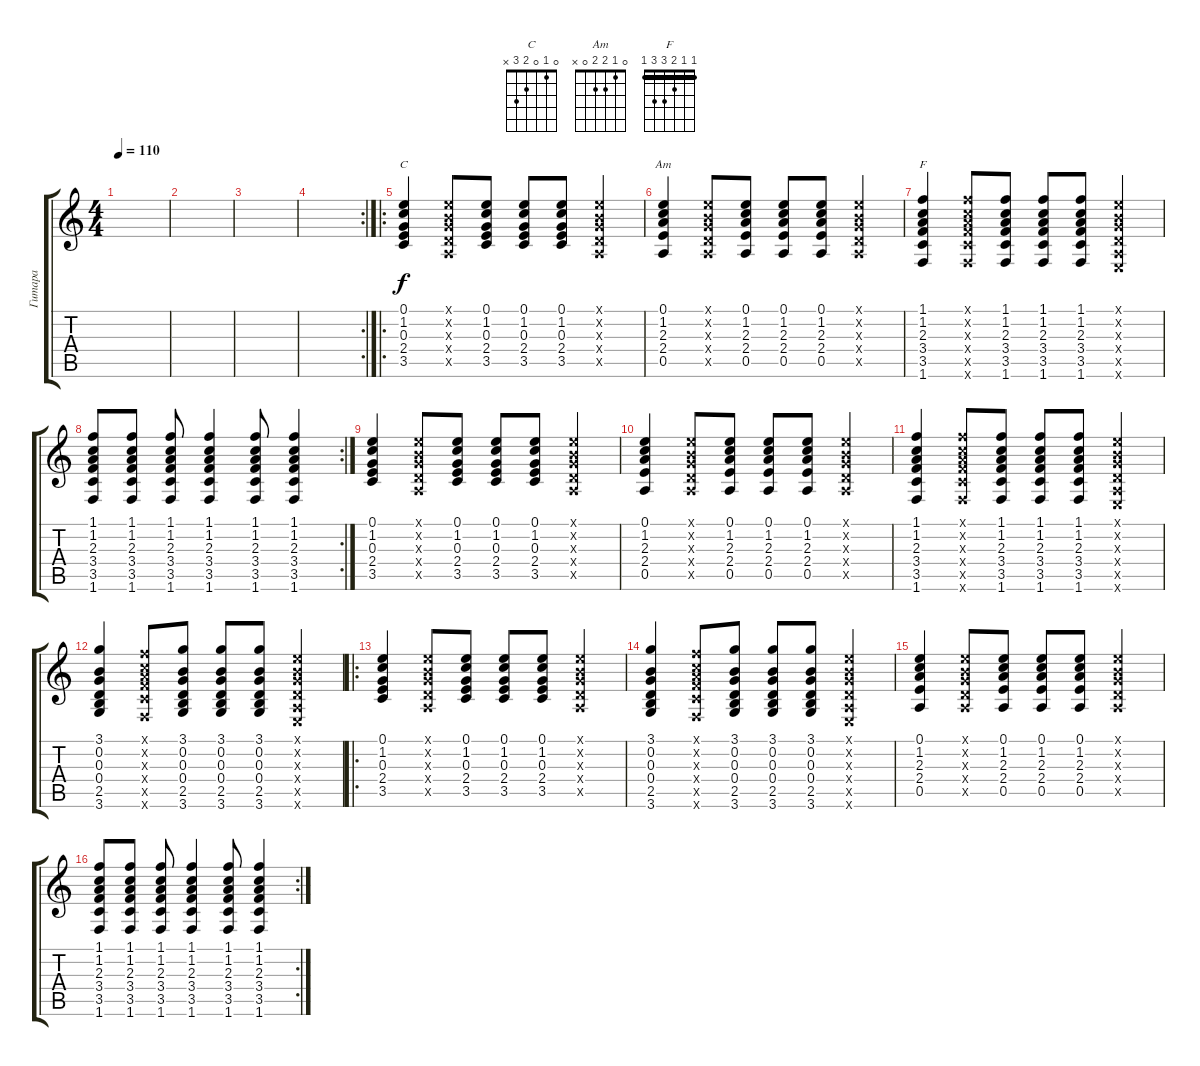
\track ("Гитара" "Гитара") {instrument acousticguitarsteel}
\staff {score tabs}
\tuning (E4 B3 G3 D3 A2 E2) {hide}
\chord ("C" 0 1 0 2 3 x)
\chord ("Am" 0 1 2 2 0 x)
\chord ("F" 1 1 2 3 3 1) {barre 1}
\ts (4 4)
\tempo 110
\clef g2
\ks c
|
|
|
\rc 2
|
\ro
(0.1 1.2 0.3 2.4 3.5).4{ch "C"} (0.1{x} 0.2{x} 0.3{x} 0.4{x} 0.5{x}).8 (0.1 1.2 0.3 2.4 3.5).8 (0.1 1.2 0.3 2.4 3.5).8 (0.1 1.2 0.3 2.4 3.5).8 (0.1{x} 0.2{x} 0.3{x} 0.4{x} 0.5{x}).4 |
(0.1 1.2 2.3 2.4 0.5).4{ch "Am"} (0.1{x} 0.2{x} 0.3{x} 0.4{x} 0.5{x}).8 (0.1 1.2 2.3 2.4 0.5).8 (0.1 1.2 2.3 2.4 0.5).8 (0.1 1.2 2.3 2.4 0.5).8 (0.1{x} 0.2{x} 0.3{x} 0.4{x} 0.5{x}).4 |
(1.1 1.2 2.3 3.4 3.5 1.6).4{ch "F"} (1.1{x} 1.2{x} 2.3{x} 3.4{x} 3.5{x} 1.6{x}).8 (1.1 1.2 2.3 3.4 3.5 1.6).8 (1.1 1.2 2.3 3.4 3.5 1.6).8 (1.1 1.2 2.3 3.4 3.5 1.6).8 (0.1{x} 0.2{x} 0.3{x} 0.4{x} 0.5{x} 0.6{x}).4 |
\rc 2
(1.1 1.2 2.3 3.4 3.5 1.6).8 (1.1 1.2 2.3 3.4 3.5 1.6).8 (1.1 1.2 2.3 3.4 3.5 1.6).8 (1.1 1.2 2.3 3.4 3.5 1.6).4 (1.1 1.2 2.3 3.4 3.5 1.6).8 (1.1 1.2 2.3 3.4 3.5 1.6).4 |
(0.1 1.2 0.3 2.4 3.5).4 (0.1{x} 0.2{x} 0.3{x} 0.4{x} 0.5{x}).8 (0.1 1.2 0.3 2.4 3.5).8 (0.1 1.2 0.3 2.4 3.5).8 (0.1 1.2 0.3 2.4 3.5).8 (0.1{x} 0.2{x} 0.3{x} 0.4{x} 0.5{x}).4 |
(0.1 1.2 2.3 2.4 0.5).4 (0.1{x} 0.2{x} 0.3{x} 0.4{x} 0.5{x}).8 (0.1 1.2 2.3 2.4 0.5).8 (0.1 1.2 2.3 2.4 0.5).8 (0.1 1.2 2.3 2.4 0.5).8 (0.1{x} 0.2{x} 0.3{x} 0.4{x} 0.5{x}).4 |
(1.1 1.2 2.3 3.4 3.5 1.6).4 (1.1{x} 1.2{x} 2.3{x} 3.4{x} 3.5{x} 1.6{x}).8 (1.1 1.2 2.3 3.4 3.5 1.6).8 (1.1 1.2 2.3 3.4 3.5 1.6).8 (1.1 1.2 2.3 3.4 3.5 1.6).8 (0.1{x} 0.2{x} 0.3{x} 0.4{x} 0.5{x} 0.6{x}).4 |
(3.1 0.2 0.3 0.4 2.5 3.6).4 (1.1{x} 1.2{x} 2.3{x} 3.4{x} 3.5{x} 1.6{x}).8 (3.1 0.2 0.3 0.4 2.5 3.6).8 (3.1 0.2 0.3 0.4 2.5 3.6).8 (3.1 0.2 0.3 0.4 2.5 3.6).8 (0.1{x} 0.2{x} 0.3{x} 0.4{x} 0.5{x} 0.6{x}).4 |
\ro
(0.1 1.2 0.3 2.4 3.5).4 (0.1{x} 0.2{x} 0.3{x} 0.4{x} 0.5{x}).8 (0.1 1.2 0.3 2.4 3.5).8 (0.1 1.2 0.3 2.4 3.5).8 (0.1 1.2 0.3 2.4 3.5).8 (0.1{x} 0.2{x} 0.3{x} 0.4{x} 0.5{x}).4 |
(3.1 0.2 0.3 0.4 2.5 3.6).4 (1.1{x} 1.2{x} 2.3{x} 3.4{x} 3.5{x} 1.6{x}).8 (3.1 0.2 0.3 0.4 2.5 3.6).8 (3.1 0.2 0.3 0.4 2.5 3.6).8 (3.1 0.2 0.3 0.4 2.5 3.6).8 (0.1{x} 0.2{x} 0.3{x} 0.4{x} 0.5{x} 0.6{x}).4 |
(0.1 1.2 2.3 2.4 0.5).4 (0.1{x} 0.2{x} 0.3{x} 0.4{x} 0.5{x}).8 (0.1 1.2 2.3 2.4 0.5).8 (0.1 1.2 2.3 2.4 0.5).8 (0.1 1.2 2.3 2.4 0.5).8 (0.1{x} 0.2{x} 0.3{x} 0.4{x} 0.5{x}).4 |
\rc 2
(1.1 1.2 2.3 3.4 3.5 1.6).8 (1.1 1.2 2.3 3.4 3.5 1.6).8 (1.1 1.2 2.3 3.4 3.5 1.6).8 (1.1 1.2 2.3 3.4 3.5 1.6).4 (1.1 1.2 2.3 3.4 3.5 1.6).8 (1.1 1.2 2.3 3.4 3.5 1.6).4
